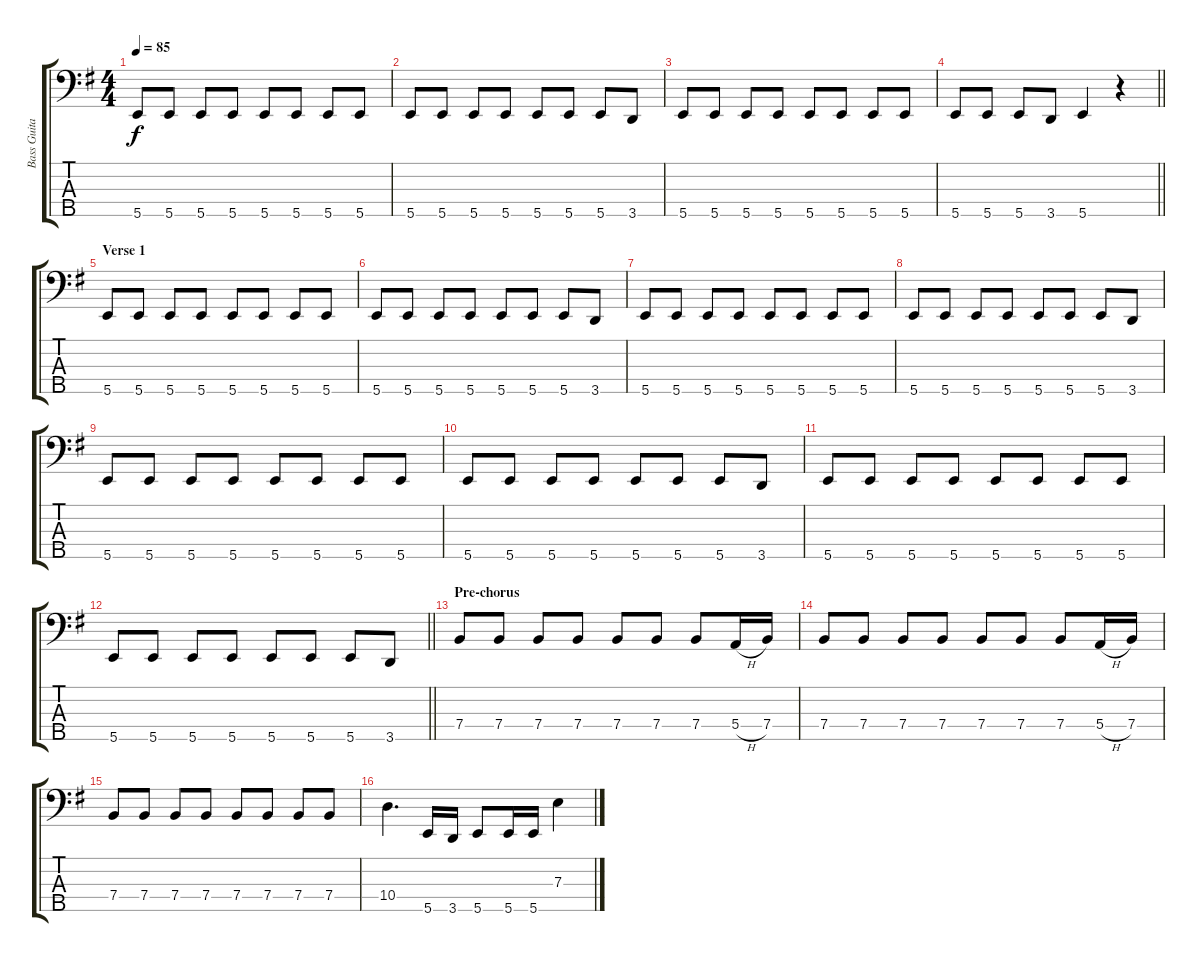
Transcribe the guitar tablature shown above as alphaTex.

\track ("Bass Guitar" "Bass Guita") {instrument electricbassfinger}
\staff {score tabs}
\tuning (G2 D2 A1 E1 B0) {hide}
\ts (4 4)
\tempo 85
\clef f4
\ks g
5.5.8{dy f} 5.5.8 5.5.8 5.5.8 5.5.8 5.5.8 5.5.8 5.5.8 |
5.5.8 5.5.8 5.5.8 5.5.8 5.5.8 5.5.8 5.5.8 3.5.8 |
5.5.8 5.5.8 5.5.8 5.5.8 5.5.8 5.5.8 5.5.8 5.5.8 |
\barLineRight lightlight
5.5.8 5.5.8 5.5.8 3.5.8 5.5.4 r.4 |
\section ("" "Verse 1")
5.5.8 5.5.8 5.5.8 5.5.8 5.5.8 5.5.8 5.5.8 5.5.8 |
5.5.8 5.5.8 5.5.8 5.5.8 5.5.8 5.5.8 5.5.8 3.5.8 |
5.5.8 5.5.8 5.5.8 5.5.8 5.5.8 5.5.8 5.5.8 5.5.8 |
5.5.8 5.5.8 5.5.8 5.5.8 5.5.8 5.5.8 5.5.8 3.5.8 |
5.5.8 5.5.8 5.5.8 5.5.8 5.5.8 5.5.8 5.5.8 5.5.8 |
5.5.8 5.5.8 5.5.8 5.5.8 5.5.8 5.5.8 5.5.8 3.5.8 |
5.5.8 5.5.8 5.5.8 5.5.8 5.5.8 5.5.8 5.5.8 5.5.8 |
\barLineRight lightlight
5.5.8 5.5.8 5.5.8 5.5.8 5.5.8 5.5.8 5.5.8 3.5.8 |
\section ("" "Pre-chorus")
7.4.8 7.4.8 7.4.8 7.4.8 7.4.8 7.4.8 7.4.8 5.4{h}.16 7.4.16 |
7.4.8 7.4.8 7.4.8 7.4.8 7.4.8 7.4.8 7.4.8 5.4{h}.16 7.4.16 |
7.4.8 7.4.8 7.4.8 7.4.8 7.4.8 7.4.8 7.4.8 7.4.8 |
10.4.4{d} 5.5.16 3.5.16 5.5.8 5.5.16 5.5.16 7.3.4
